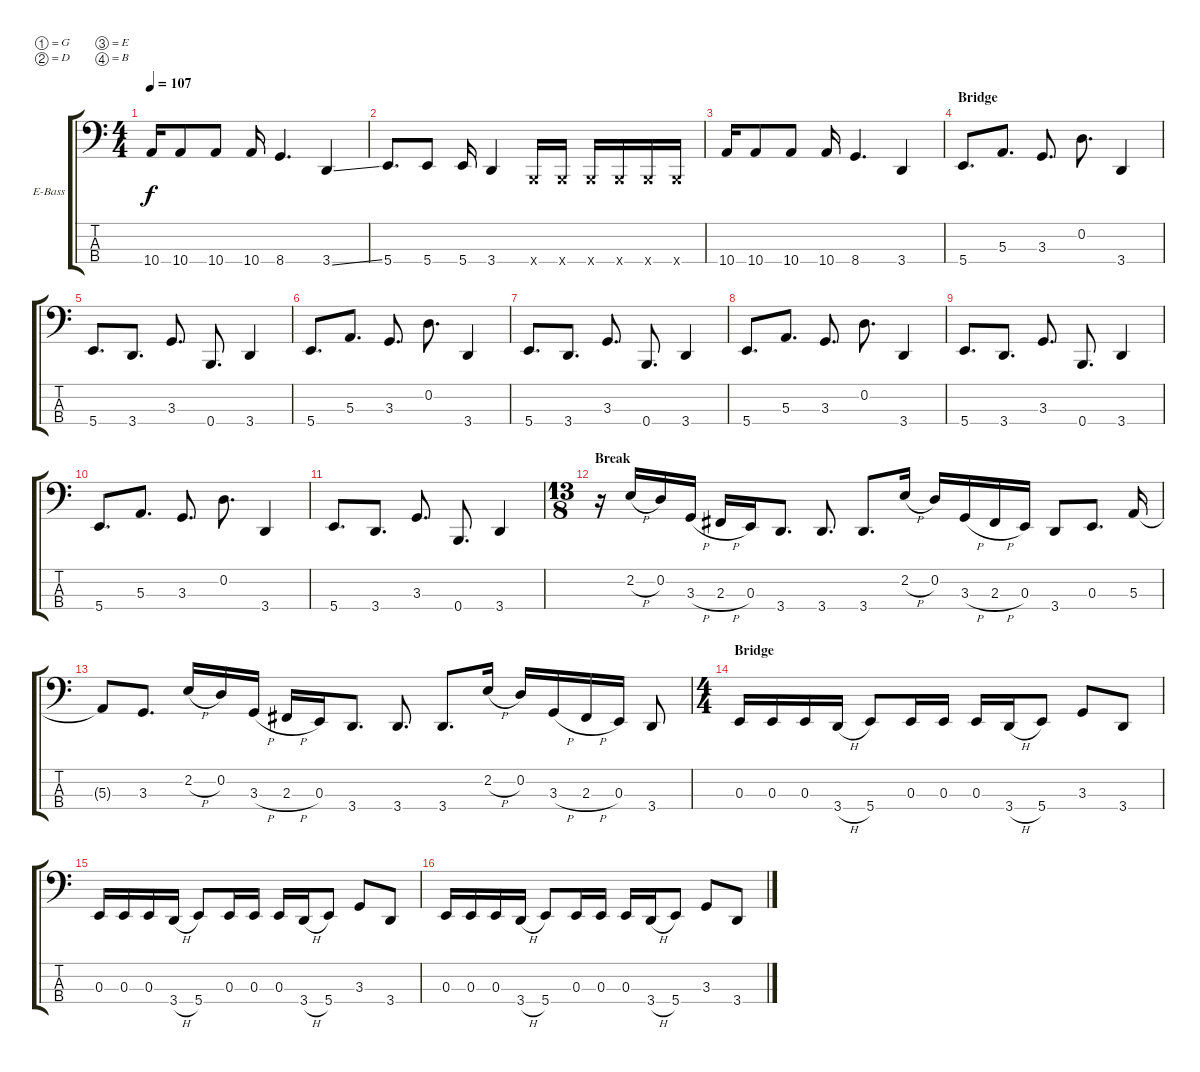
\defaultSystemsLayout 4
\bracketExtendMode groupsimilarinstruments
\firstSystemTrackNameOrientation horizontal
\otherSystemsTrackNameOrientation horizontal
\track ("Justin Chancellor - Bass" "E-Bass") {instrument electricbassfinger}
\staff {score tabs}
\tuning (G2 D2 E1 B0)
\ts (4 4)
\tempo 107
\clef f4
\scale
0.333333
\ks c
10.4.16{dy f} 10.4.8 10.4.8 10.4.16 8.4.4{d} 3.4{ss}.4 |
\scale
0.333333 5.4.8{d} 5.4.8 5.4.16 3.4.4 0.4{x}.16 0.4{x}.16 0.4{x}.16 0.4{x}.16 0.4{x}.16 0.4{x}.16 |
\scale
0.333333 10.4.16 10.4.8 10.4.8 10.4.16 8.4.4{d} 3.4.4 |
\section ("" "Bridge")
\scale
0.333333 5.4.8{d} 5.3.8{d} 3.3.8{d} 0.2.8{d} 3.4.4 |
\scale
0.333333 5.4.8{d} 3.4.8{d} 3.3.8{d} 0.4.8{d} 3.4.4 |
\scale
0.333333 5.4.8{d} 5.3.8{d} 3.3.8{d} 0.2.8{d} 3.4.4 |
\scale
0.333333 5.4.8{d} 3.4.8{d} 3.3.8{d} 0.4.8{d} 3.4.4 |
\scale
0.333333 5.4.8{d} 5.3.8{d} 3.3.8{d} 0.2.8{d} 3.4.4 |
\scale
0.333333 5.4.8{d} 3.4.8{d} 3.3.8{d} 0.4.8{d} 3.4.4 |
\scale
0.333333 5.4.8{d} 5.3.8{d} 3.3.8{d} 0.2.8{d} 3.4.4 |
\scale
0.257261 5.4.8{d} 3.4.8{d} 3.3.8{d} 0.4.8{d} 3.4.4 |
\ts (13 8)
\section ("" "Break")
\scale
0.485477 r.16 2.2{h}.16 0.2.16 3.3{h}.16 2.3{h}.16 0.3.16 3.4.8{d} 3.4.8{d} 3.4.8{d} 2.2{h}.16 0.2.16 3.3{h}.16 2.3{h}.16 0.3.16 3.4.8 0.3.8{d} 5.3.16 |
\scale
0.257261 5.3{t}.8 3.3.8{d} 2.2{h}.16 0.2.16 3.3{h}.16 2.3{h}.16 0.3.16 3.4.8{d} 3.4.8{d} 3.4.8{d} 2.2{h}.16 0.2.16 3.3{h}.16 2.3{h}.16 0.3.16 3.4.8 |
\ts (4 4)
\section ("" "Bridge")
\scale
0.485477 0.3.16 0.3.16 0.3.16 3.4{h}.16 5.4.8 0.3.16 0.3.16 0.3.16 3.4{h}.16 5.4.8 3.3.8 3.4.8 |
\scale
0.257261 0.3.16 0.3.16 0.3.16 3.4{h}.16 5.4.8 0.3.16 0.3.16 0.3.16 3.4{h}.16 5.4.8 3.3.8 3.4.8 |
\scale
0.333333 0.3.16 0.3.16 0.3.16 3.4{h}.16 5.4.8 0.3.16 0.3.16 0.3.16 3.4{h}.16 5.4.8 3.3.8 3.4.8
